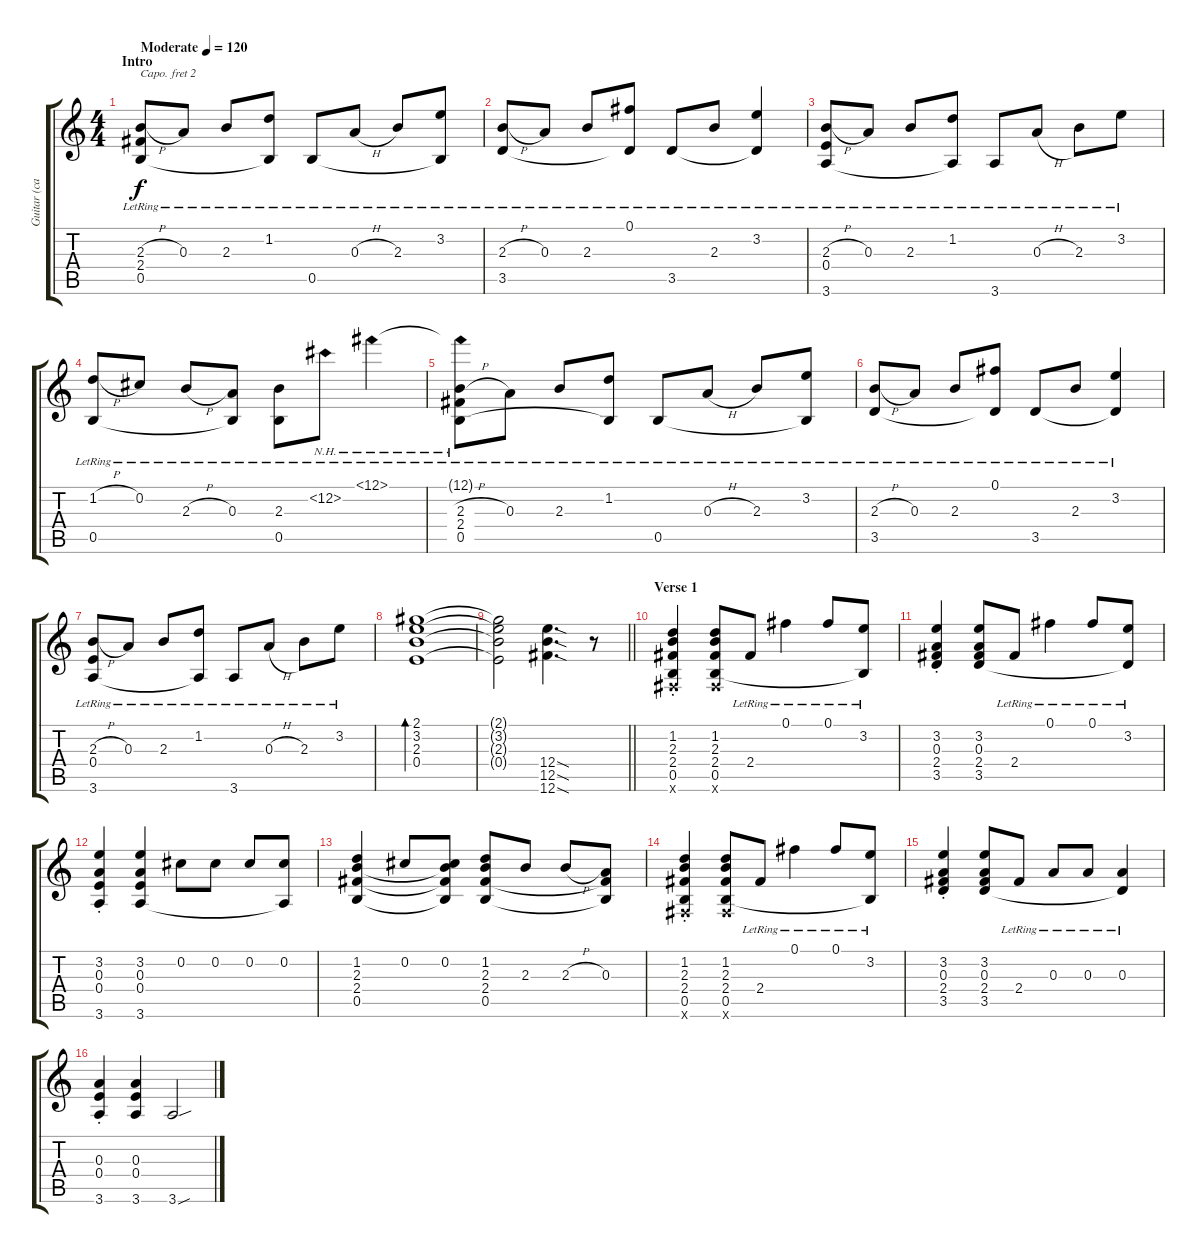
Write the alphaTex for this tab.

\track ("Guitar (capo 2)" "Guitar (ca") {instrument acousticguitarsteel}
\staff {score tabs}
\capo 2
\tuning (E4 B3 G3 D3 A2 E2) {hide}
\ts (4 4)
\section ("" "Intro")
\tempo (120 "Moderate")
\clef g2
\ks c
(2.3{h lr} 2.4{lr} 0.5{lr}).8{dy f instrument acousticguitarsteel} 0.3{lr}.8 2.3{lr}.8 (1.2{lr} 0.5{t}).8 0.5{lr}.8 0.3{h lr}.8 2.3{lr}.8 (3.2{lr} 0.5{t}).8 |
(2.3{h lr} 3.5{lr}).8 0.3{lr}.8 2.3{lr}.8 (0.1{lr} 3.5{t}).8 3.5{lr}.8 2.3{lr}.8 (3.2{lr} 3.5{t}).4 |
(2.3{h lr} 0.4{lr} 3.6{lr}).8 0.3{lr}.8 2.3{lr}.8 (1.2{lr} 3.6{t}).8 3.6{lr}.8 0.3{h lr}.8 2.3{lr}.8 3.2{lr}.8 |
(1.2{h lr} 0.5{lr}).8 0.2{lr}.8 2.3{h lr}.8 (0.3{lr} 0.5{t}).8 (2.3{lr} 0.5{lr}).8 12.2{nh lr}.8 12.1{nh lr}.4 |
(12.1{nh t} 2.3{h lr} 2.4{lr} 0.5{lr}).8 0.3{lr}.8 2.3{lr}.8 (1.2{lr} 0.5{t}).8 0.5{lr}.8 0.3{h lr}.8 2.3{lr}.8 (3.2{lr} 0.5{t}).8 |
(2.3{h lr} 3.5{lr}).8 0.3{lr}.8 2.3{lr}.8 (0.1{lr} 3.5{t}).8 3.5{lr}.8 2.3{lr}.8 (3.2{lr} 3.5{t}).4 |
(2.3{h lr} 0.4{lr} 3.6{lr}).8 0.3{lr}.8 2.3{lr}.8 (1.2{lr} 3.6{t}).8 3.6{lr}.8 0.3{h lr}.8 2.3{lr}.8 3.2{lr}.8 |
(2.1 3.2 2.3 0.4).1{bd 240} |
\barLineRight lightlight
(2.1{t} 3.2{t} 2.3{t} 0.4{t}).2 (12.4{sod} 12.5{sod} 12.6{sod}).4{d} r.8 |
\section ("" "Verse 1")
(1.2{st} 2.3{st} 2.4{st} 0.5{st} 0.6{x}).4 (1.2 2.3 2.4 0.5 0.6{x}).8 2.4{lr}.8 0.1{lr}.4 0.1{lr}.8 (3.2{lr} 0.5{t}).8 |
(3.2{st} 0.3{st} 2.4{st} 3.5{st}).4 (3.2 0.3 2.4 3.5).8 2.4{lr}.8 0.1{lr}.4 0.1{lr}.8 (3.2{lr} 3.5{t}).8 |
(3.2{st} 0.3{st} 0.4{st} 3.6{st}).4 (3.2 0.3 0.4 3.6).4 0.2.8 0.2.8 0.2.8 (0.2 3.6{t}).8 |
(1.2 2.3 2.4 0.5).4 0.2.8 (0.2 2.3{t} 2.4{t} 0.5{t}).8 (1.2 2.3 2.4 0.5).8 2.3.8 2.3{h}.8 (0.3 2.4{t} 0.5{t}).8 |
(1.2{st} 2.3{st} 2.4{st} 0.5{st} 0.6{x}).4 (1.2 2.3 2.4 0.5 0.6{x}).8 2.4{lr}.8 0.1{lr}.4 0.1{lr}.8 (3.2{lr} 0.5{t}).8 |
(3.2{st} 0.3{st} 2.4{st} 3.5{st}).4 (3.2 0.3 2.4 3.5).8 2.4{lr}.8 0.3{lr}.8 0.3{lr}.8 (0.3{lr} 3.5{t}).4 |
(0.3{st} 0.4{st} 3.6{st}).4 (0.3 0.4 3.6).4 3.6{sou}.2
